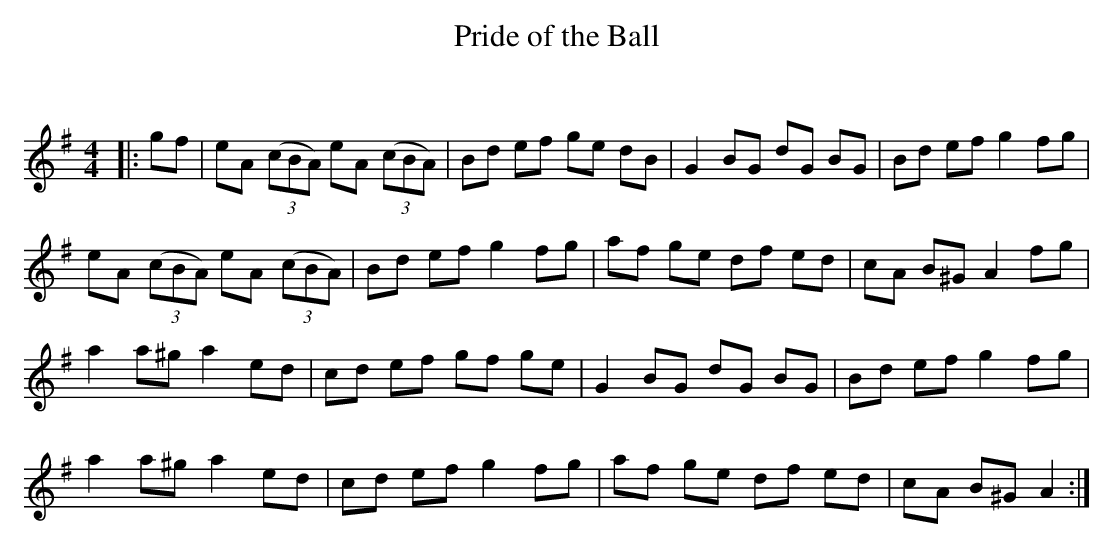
X:1
T: Pride of the Ball
C:
Q: 232
K:G
M:4/4
L:1/8
|:gf|eA ((3cBA) eA ((3cBA) |Bd ef ge dB|G2 BG dG BG|Bd ef g2 fg|
eA ((3cBA) eA ((3cBA) |Bd ef g2 fg|af ge df ed|cA B^G A2 fg|
a2 a^g a2 ed|cd ef gf ge|G2 BG dG BG|Bd ef g2 fg|
a2 a^g a2 ed|cd ef g2 fg|af ge df ed|cA B^G A2:|
